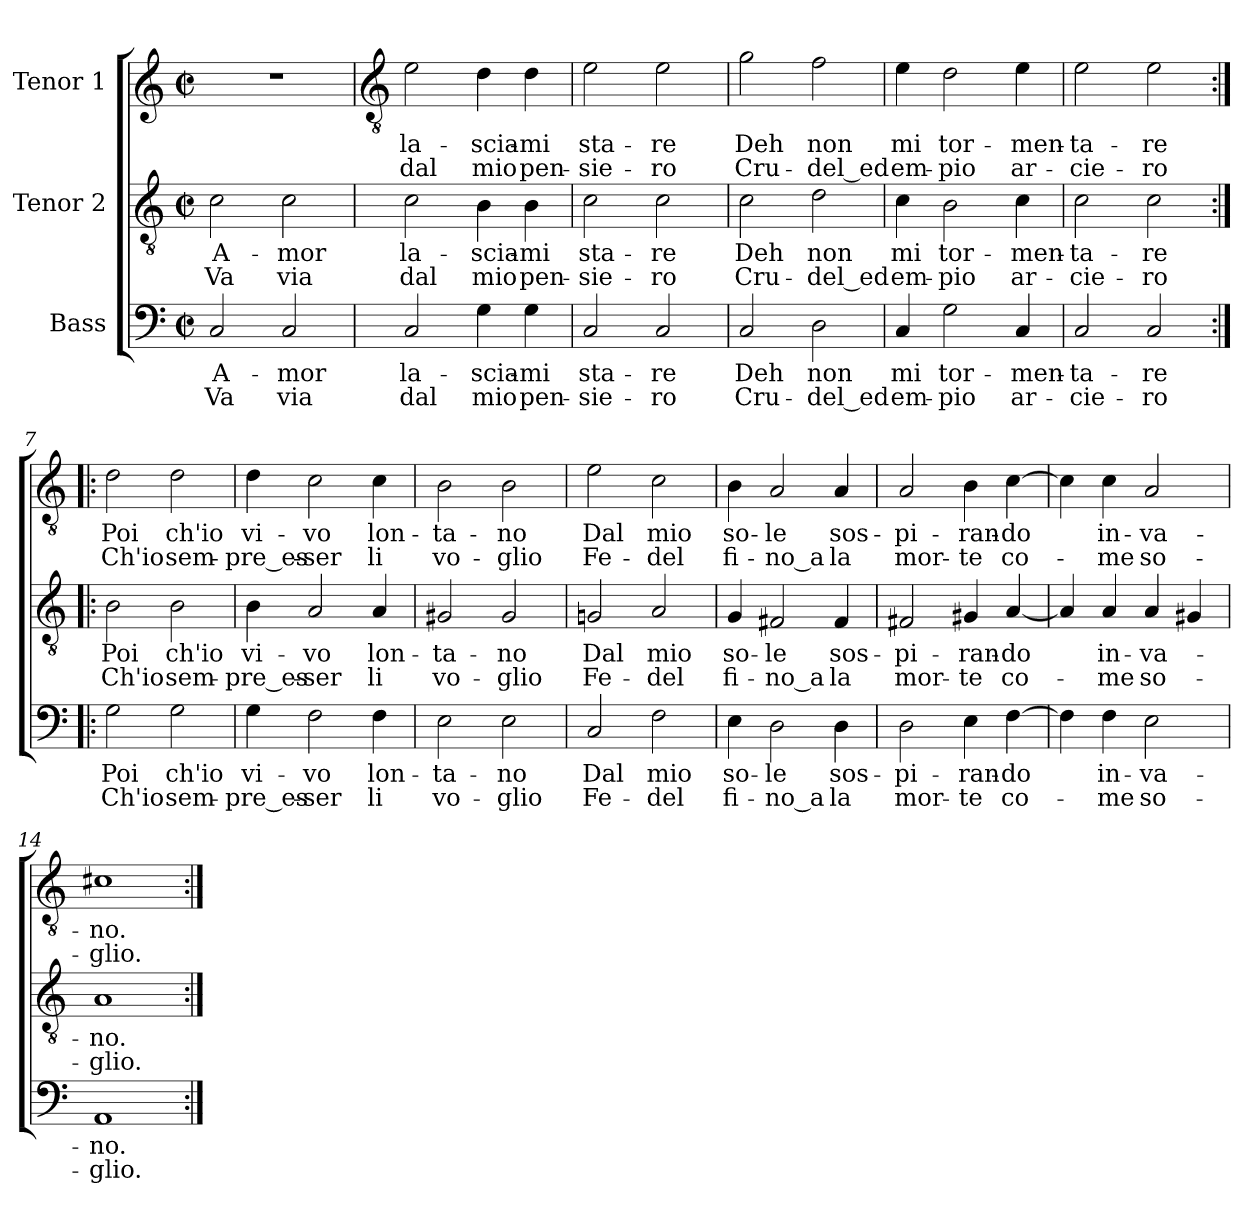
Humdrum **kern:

**kern	**text	**text	**kern	**text	**text	**kern	**text	**text
*part3	*part3	*part3	*part2	*part2	*part2	*part1	*part1	*part1
*staff3	*staff3	*staff3	*staff2	*staff2	*staff2	*staff1	*staff1	*staff1
*I"Bass	*	*	*I"Tenor 2	*	*	*I"Tenor 1	*	*
*clefF4	*	*	*clefGv2	*	*	*clefG2	*	*
*k[]	*	*	*k[]	*	*	*k[]	*	*
*a:	*	*	*a:	*	*	*a:	*	*
*M2/2	*	*	*M2/2	*	*	*M2/2	*	*
*met(c|)	*	*	*met(c|)	*	*	*met(c|)	*	*
=1	=1	=1	=1	=1	=1	=1	=1	=1
2C/	A-	Va	2c\	A-	Va	1r	.	.
2C/	-mor	via	2c\	-mor	via	.	.	.
=2	=2	=2	=2	=2	=2	=2	=2	=2
*	*	*	*	*	*	*clefGv2	*	*
2C/	la-	dal	2c\	la-	dal	2e\	la-	dal
4G\	-scia-	mio	4B\	-scia-	mio	4d\	-scia-	mio
4G\	-mi	pen-	4B\	-mi	pen-	4d\	-mi	pen-
=3	=3	=3	=3	=3	=3	=3	=3	=3
2C/	sta-	-sie-	2c\	sta-	-sie-	2e\	sta-	-sie-
2C/	-re	-ro	2c\	-re	-ro	2e\	-re	-ro
=4	=4	=4	=4	=4	=4	=4	=4	=4
2C/	Deh	Cru-	2c\	Deh	Cru-	2g\	Deh	Cru-
2D\	non	-del_ed	2d\	non	-del_ed	2f\	non	-del_ed
=5	=5	=5	=5	=5	=5	=5	=5	=5
4C/	mi	em-	4c\	mi	em-	4e\	mi	em-
2G\	tor-	-pio	2B\	tor-	-pio	2d\	tor-	-pio
4C/	-men-	ar-	4c\	-men-	ar-	4e\	-men-	ar-
=6	=6	=6	=6	=6	=6	=6	=6	=6
2C/	-ta-	-cie-	2c\	-ta-	-cie-	2e\	-ta-	-cie-
2C/	-re	-ro	2c\	-re	-ro	2e\	-re	-ro
!!LO:LB:g=z
=7:|!|:	=7:|!|:	=7:|!|:	=7:|!|:	=7:|!|:	=7:|!|:	=7:|!|:	=7:|!|:	=7:|!|:
2G\	Poi	Ch'io	2B\	Poi	Ch'io	2d\	Poi	Ch'io
2G\	ch'io	sem-	2B\	ch'io	sem-	2d\	ch'io	sem-
=8	=8	=8	=8	=8	=8	=8	=8	=8
4G\	vi-	-pre_es-	4B\	vi-	-pre_es-	4d\	vi-	-pre_es-
2F\	-vo	-ser	2A/	-vo	-ser	2c\	-vo	-ser
4F\	lon-	li	4A/	lon-	li	4c\	lon-	li
=9	=9	=9	=9	=9	=9	=9	=9	=9
2E\	-ta-	vo-	2G#X/	-ta-	vo-	2B\	-ta-	vo-
2E\	-no	-glio	2G#/	-no	-glio	2B\	-no	-glio
=10	=10	=10	=10	=10	=10	=10	=10	=10
2C/	Dal	Fe-	2Gn/	Dal	Fe-	2e\	Dal	Fe-
2F\	mio	-del	2A/	mio	-del	2c\	mio	-del
=11	=11	=11	=11	=11	=11	=11	=11	=11
4E\	so-	fi-	4G/	so-	fi-	4B\	so-	fi-
2D\	-le	-no_a	2F#X/	-le	-no_a	2A/	-le	-no_a
4D\	sos-	la	4F#/	sos-	la	4A/	sos-	la
=12	=12	=12	=12	=12	=12	=12	=12	=12
2D\	-pi-	mor-	2F#X/	-pi-	mor-	2A/	-pi-	mor-
4E\	-ran-	-te	4G#X/	-ran-	-te	4B\	-ran-	-te
[4F\	-do	co-	[4A/	-do	co-	[4c\	-do	co-
=13	=13	=13	=13	=13	=13	=13	=13	=13
4F\]	.	.	4A/]	.	.	4c\]	.	.
4F\	in-	-me	4A/	in-	-me	4c\	in-	-me
2E\	-va-	so-	4A/	-va-	so-	2A/	-va-	so-
.	.	.	4G#X/	.	.	.	.	.
=14	=14	=14	=14	=14	=14	=14	=14	=14
1AA	-no.	-glio.	1A	-no.	-glio.	1c#X	-no.	-glio.
=:|!	=:|!	=:|!	=:|!	=:|!	=:|!	=:|!	=:|!	=:|!
*-	*-	*-	*-	*-	*-	*-	*-	*-
